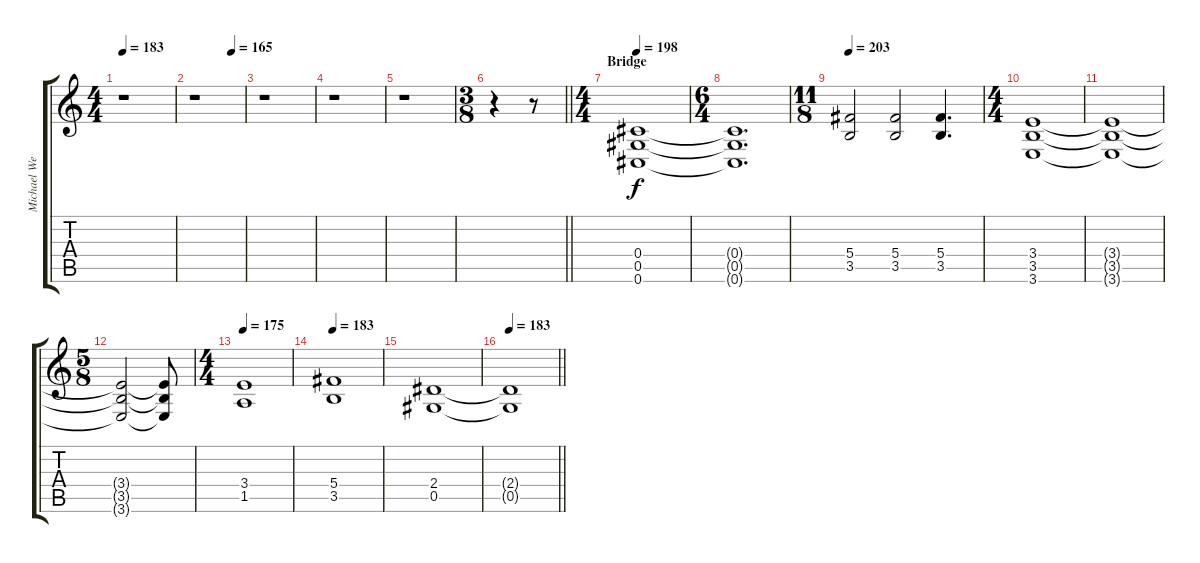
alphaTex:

\track ("Michael Weikath" "Michael We") {instrument distortionguitar}
\staff {score tabs}
\tuning (Eb4 Bb3 Gb3 Db3 Ab2 Db2) {hide}
\ts (4 4)
\tempo 183
\clef g2
\ks c
r.1{dy f} |
\tempo (165 0.75)
r.1 |
r.1 |
r.1 |
r.1 |
\ts (3 8)
\barLineRight lightlight
r.4 r.8 |
\ts (4 4)
\section ("" "Bridge")
\tempo 198
(0.4 0.5 0.6).1{volume 14 instrument distortionguitar} |
\ts (6 4)
(0.4{t} 0.5{t} 0.6{t}).1{d} |
\ts (11 8)
\tempo 203
(5.4 3.5).2 (5.4 3.5).2 (5.4 3.5).4{d} |
\ts (4 4)
(3.4 3.5 3.6).1 |
(3.4{t} 3.5{t} 3.6{t}).1 |
\ts (5 8)
(3.4{t} 3.5{t} 3.6{t}).2 (3.4{t} 3.5{t} 3.6{t}).8 |
\ts (4 4)
\tempo 175
(3.4 1.5).1 |
\tempo 183
(5.4 3.5).1 |
(2.4 0.5).1 |
\tempo 183
\barLineRight lightlight
(2.4{t} 0.5{t}).1
